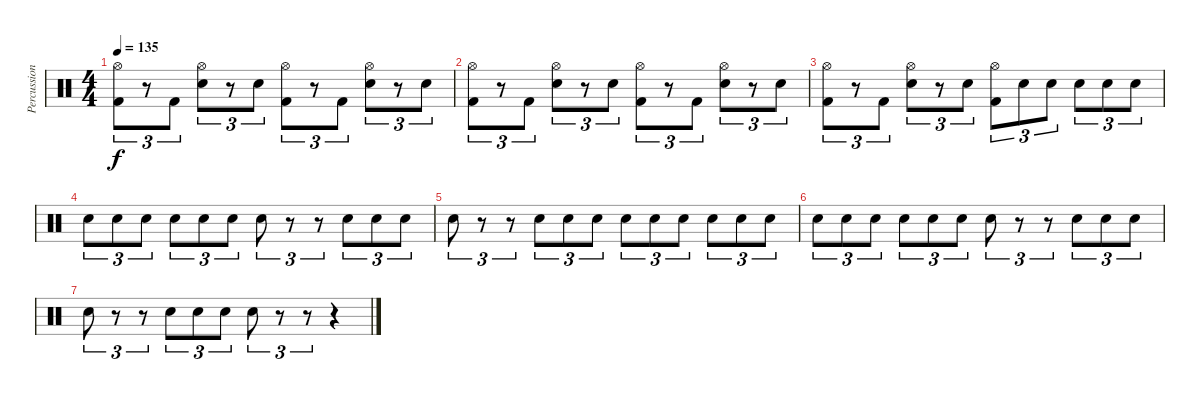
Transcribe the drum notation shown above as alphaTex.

\track ("Percussion" "Percussion") {instrument percussion}
\staff {score}
\articulation defaults
\ts (4 4)
\tempo 135
\clef neutral
\ks c
("Kick (hit) 2" "Hi-Hat (open)").8{tu (3 2) dy f} r.8{tu (3 2)} "Kick (hit) 2".8{tu (3 2)} ("Snare (hit) 2" "Hi-Hat (open)").8{tu (3 2)} r.8{tu (3 2)} "Snare (hit) 2".8{tu (3 2)} ("Kick (hit) 2" "Hi-Hat (open)").8{tu (3 2)} r.8{tu (3 2)} "Kick (hit) 2".8{tu (3 2)} ("Snare (hit) 2" "Hi-Hat (open)").8{tu (3 2)} r.8{tu (3 2)} "Snare (hit) 2".8{tu (3 2)} |
("Kick (hit) 2" "Hi-Hat (open)").8{tu (3 2)} r.8{tu (3 2)} "Kick (hit) 2".8{tu (3 2)} ("Snare (hit) 2" "Hi-Hat (open)").8{tu (3 2)} r.8{tu (3 2)} "Snare (hit) 2".8{tu (3 2)} ("Kick (hit) 2" "Hi-Hat (open)").8{tu (3 2)} r.8{tu (3 2)} "Kick (hit) 2".8{tu (3 2)} ("Snare (hit) 2" "Hi-Hat (open)").8{tu (3 2)} r.8{tu (3 2)} "Snare (hit) 2".8{tu (3 2)} |
("Kick (hit) 2" "Hi-Hat (open)").8{tu (3 2)} r.8{tu (3 2)} "Kick (hit) 2".8{tu (3 2)} ("Snare (hit) 2" "Hi-Hat (open)").8{tu (3 2)} r.8{tu (3 2)} "Snare (hit) 2".8{tu (3 2)} ("Kick (hit) 2" "Hi-Hat (open)").8{tu (3 2)} "Snare (hit) 2".8{tu (3 2)} "Snare (hit) 2".8{tu (3 2)} "Snare (hit) 2".8{tu (3 2)} "Snare (hit) 2".8{tu (3 2)} "Snare (hit) 2".8{tu (3 2)} |
"Snare (hit) 2".8{tu (3 2)} "Snare (hit) 2".8{tu (3 2)} "Snare (hit) 2".8{tu (3 2)} "Snare (hit) 2".8{tu (3 2)} "Snare (hit) 2".8{tu (3 2)} "Snare (hit) 2".8{tu (3 2)} "Snare (hit) 2".8{tu (3 2)} r.8{tu (3 2)} r.8{tu (3 2)} "Snare (hit) 2".8{tu (3 2)} "Snare (hit) 2".8{tu (3 2)} "Snare (hit) 2".8{tu (3 2)} |
"Snare (hit) 2".8{tu (3 2)} r.8{tu (3 2)} r.8{tu (3 2)} "Snare (hit) 2".8{tu (3 2)} "Snare (hit) 2".8{tu (3 2)} "Snare (hit) 2".8{tu (3 2)} "Snare (hit) 2".8{tu (3 2)} "Snare (hit) 2".8{tu (3 2)} "Snare (hit) 2".8{tu (3 2)} "Snare (hit) 2".8{tu (3 2)} "Snare (hit) 2".8{tu (3 2)} "Snare (hit) 2".8{tu (3 2)} |
"Snare (hit) 2".8{tu (3 2)} "Snare (hit) 2".8{tu (3 2)} "Snare (hit) 2".8{tu (3 2)} "Snare (hit) 2".8{tu (3 2)} "Snare (hit) 2".8{tu (3 2)} "Snare (hit) 2".8{tu (3 2)} "Snare (hit) 2".8{tu (3 2)} r.8{tu (3 2)} r.8{tu (3 2)} "Snare (hit) 2".8{tu (3 2)} "Snare (hit) 2".8{tu (3 2)} "Snare (hit) 2".8{tu (3 2)} |
"Snare (hit) 2".8{tu (3 2)} r.8{tu (3 2)} r.8{tu (3 2)} "Snare (hit) 2".8{tu (3 2)} "Snare (hit) 2".8{tu (3 2)} "Snare (hit) 2".8{tu (3 2)} "Snare (hit) 2".8{tu (3 2)} r.8{tu (3 2)} r.8{tu (3 2)} r.4
